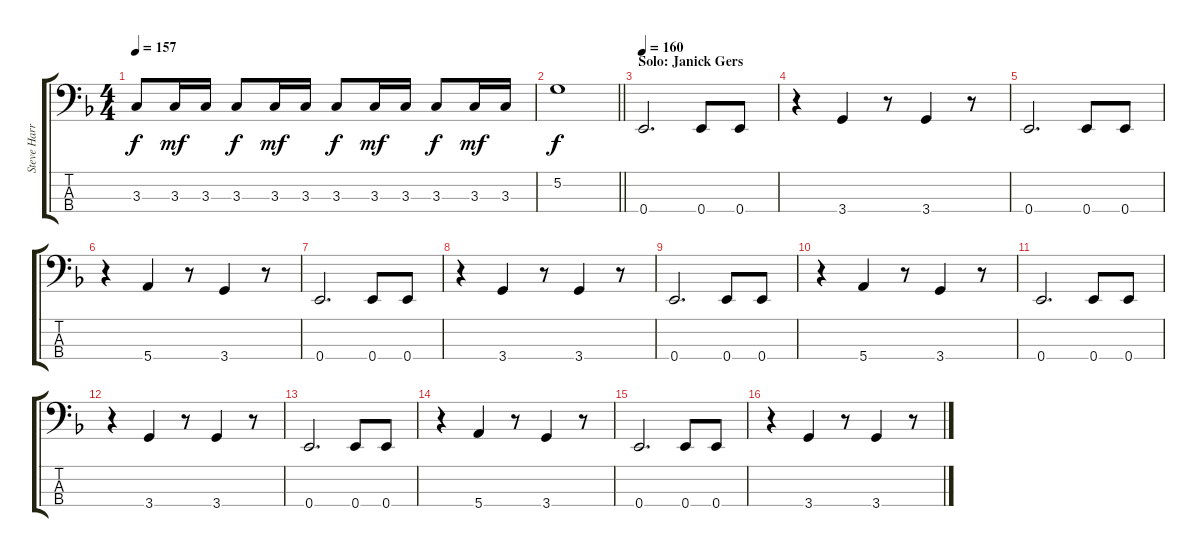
\track ("Steve Harris" "Steve Harr") {instrument electricbassfinger}
\staff {score tabs}
\tuning (G2 D2 A1 E1) {hide}
\ts (4 4)
\tempo 157
\clef f4
\ks f
3.3.8{dy f} 3.3.16{dy mf} 3.3.16 3.3.8{dy f} 3.3.16{dy mf} 3.3.16 3.3.8{dy f} 3.3.16{dy mf} 3.3.16 3.3.8{dy f} 3.3.16{dy mf} 3.3.16 |
\barLineRight lightlight
5.2.1{dy f} |
\section ("" "Solo: Janick Gers")
\tempo 160
0.4.2{d} 0.4.8 0.4.8 |
r.4 3.4.4 r.8 3.4.4 r.8 |
0.4.2{d} 0.4.8 0.4.8 |
r.4 5.4.4 r.8 3.4.4 r.8 |
0.4.2{d} 0.4.8 0.4.8 |
r.4 3.4.4 r.8 3.4.4 r.8 |
0.4.2{d} 0.4.8 0.4.8 |
r.4 5.4.4 r.8 3.4.4 r.8 |
0.4.2{d} 0.4.8 0.4.8 |
r.4 3.4.4 r.8 3.4.4 r.8 |
0.4.2{d} 0.4.8 0.4.8 |
r.4 5.4.4 r.8 3.4.4 r.8 |
0.4.2{d} 0.4.8 0.4.8 |
r.4 3.4.4 r.8 3.4.4 r.8
